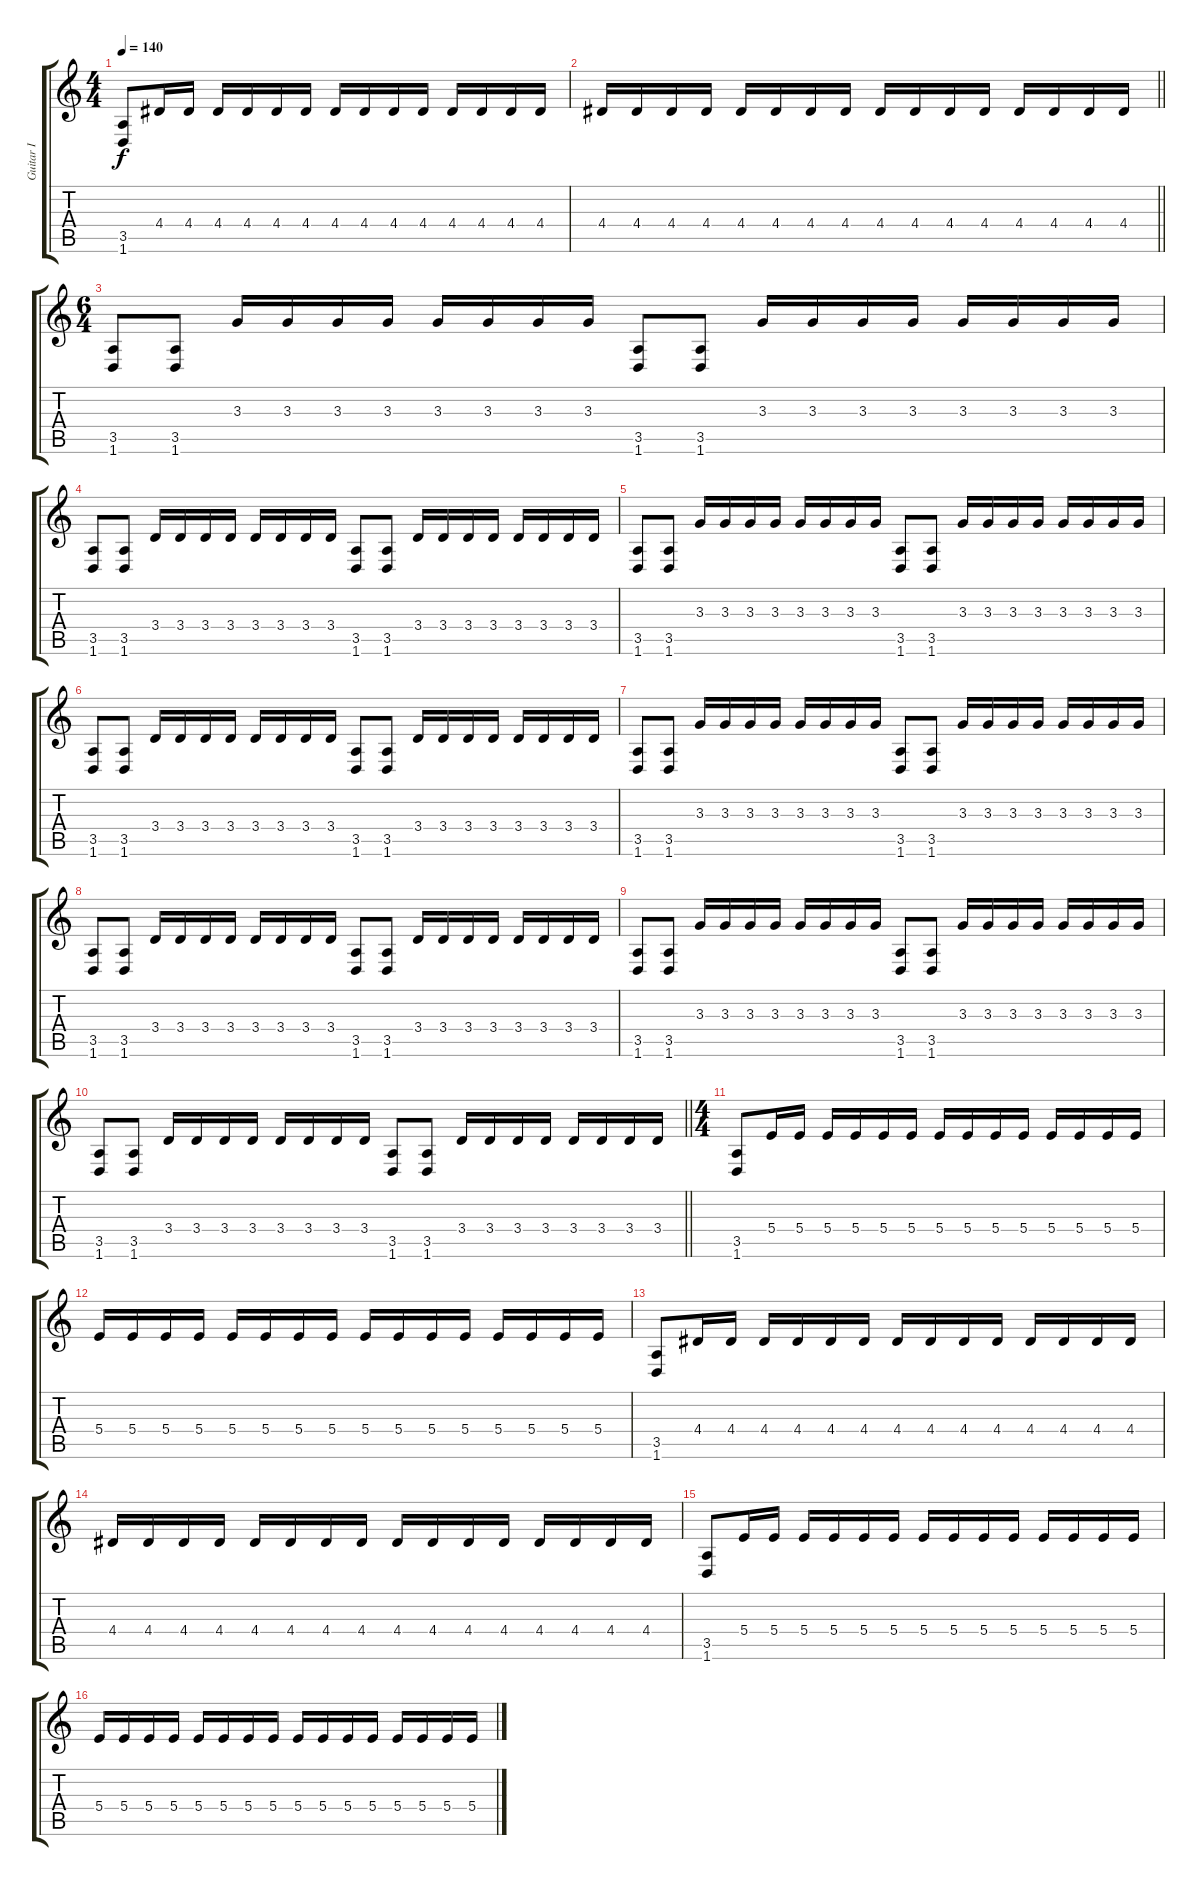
\track ("Guitar I" "Guitar I") {instrument distortionguitar}
\staff {score tabs}
\tuning (Db4 Ab3 E3 B2 Gb2 Db2) {hide}
\ts (4 4)
\tempo 140
\clef g2
\ks c
(3.5 1.6).8{dy f} 4.4.16 4.4.16 4.4.16 4.4.16 4.4.16 4.4.16 4.4.16 4.4.16 4.4.16 4.4.16 4.4.16 4.4.16 4.4.16 4.4.16 |
\barLineRight lightlight
4.4.16 4.4.16 4.4.16 4.4.16 4.4.16 4.4.16 4.4.16 4.4.16 4.4.16 4.4.16 4.4.16 4.4.16 4.4.16 4.4.16 4.4.16 4.4.16 |
\ts (6 4)
(3.5 1.6).8 (3.5 1.6).8 3.3.16 3.3.16 3.3.16 3.3.16 3.3.16 3.3.16 3.3.16 3.3.16 (3.5 1.6).8 (3.5 1.6).8 3.3.16 3.3.16 3.3.16 3.3.16 3.3.16 3.3.16 3.3.16 3.3.16 |
(3.5 1.6).8 (3.5 1.6).8 3.4.16 3.4.16 3.4.16 3.4.16 3.4.16 3.4.16 3.4.16 3.4.16 (3.5 1.6).8 (3.5 1.6).8 3.4.16 3.4.16 3.4.16 3.4.16 3.4.16 3.4.16 3.4.16 3.4.16 |
(3.5 1.6).8 (3.5 1.6).8 3.3.16 3.3.16 3.3.16 3.3.16 3.3.16 3.3.16 3.3.16 3.3.16 (3.5 1.6).8 (3.5 1.6).8 3.3.16 3.3.16 3.3.16 3.3.16 3.3.16 3.3.16 3.3.16 3.3.16 |
(3.5 1.6).8 (3.5 1.6).8 3.4.16 3.4.16 3.4.16 3.4.16 3.4.16 3.4.16 3.4.16 3.4.16 (3.5 1.6).8 (3.5 1.6).8 3.4.16 3.4.16 3.4.16 3.4.16 3.4.16 3.4.16 3.4.16 3.4.16 |
(3.5 1.6).8 (3.5 1.6).8 3.3.16 3.3.16 3.3.16 3.3.16 3.3.16 3.3.16 3.3.16 3.3.16 (3.5 1.6).8 (3.5 1.6).8 3.3.16 3.3.16 3.3.16 3.3.16 3.3.16 3.3.16 3.3.16 3.3.16 |
(3.5 1.6).8 (3.5 1.6).8 3.4.16 3.4.16 3.4.16 3.4.16 3.4.16 3.4.16 3.4.16 3.4.16 (3.5 1.6).8 (3.5 1.6).8 3.4.16 3.4.16 3.4.16 3.4.16 3.4.16 3.4.16 3.4.16 3.4.16 |
(3.5 1.6).8 (3.5 1.6).8 3.3.16 3.3.16 3.3.16 3.3.16 3.3.16 3.3.16 3.3.16 3.3.16 (3.5 1.6).8 (3.5 1.6).8 3.3.16 3.3.16 3.3.16 3.3.16 3.3.16 3.3.16 3.3.16 3.3.16 |
\barLineRight lightlight
(3.5 1.6).8 (3.5 1.6).8 3.4.16 3.4.16 3.4.16 3.4.16 3.4.16 3.4.16 3.4.16 3.4.16 (3.5 1.6).8 (3.5 1.6).8 3.4.16 3.4.16 3.4.16 3.4.16 3.4.16 3.4.16 3.4.16 3.4.16 |
\ts (4 4)
(3.5 1.6).8 5.4.16 5.4.16 5.4.16 5.4.16 5.4.16 5.4.16 5.4.16 5.4.16 5.4.16 5.4.16 5.4.16 5.4.16 5.4.16 5.4.16 |
5.4.16 5.4.16 5.4.16 5.4.16 5.4.16 5.4.16 5.4.16 5.4.16 5.4.16 5.4.16 5.4.16 5.4.16 5.4.16 5.4.16 5.4.16 5.4.16 |
(3.5 1.6).8 4.4.16 4.4.16 4.4.16 4.4.16 4.4.16 4.4.16 4.4.16 4.4.16 4.4.16 4.4.16 4.4.16 4.4.16 4.4.16 4.4.16 |
4.4.16 4.4.16 4.4.16 4.4.16 4.4.16 4.4.16 4.4.16 4.4.16 4.4.16 4.4.16 4.4.16 4.4.16 4.4.16 4.4.16 4.4.16 4.4.16 |
(3.5 1.6).8 5.4.16 5.4.16 5.4.16 5.4.16 5.4.16 5.4.16 5.4.16 5.4.16 5.4.16 5.4.16 5.4.16 5.4.16 5.4.16 5.4.16 |
5.4.16 5.4.16 5.4.16 5.4.16 5.4.16 5.4.16 5.4.16 5.4.16 5.4.16 5.4.16 5.4.16 5.4.16 5.4.16 5.4.16 5.4.16 5.4.16
